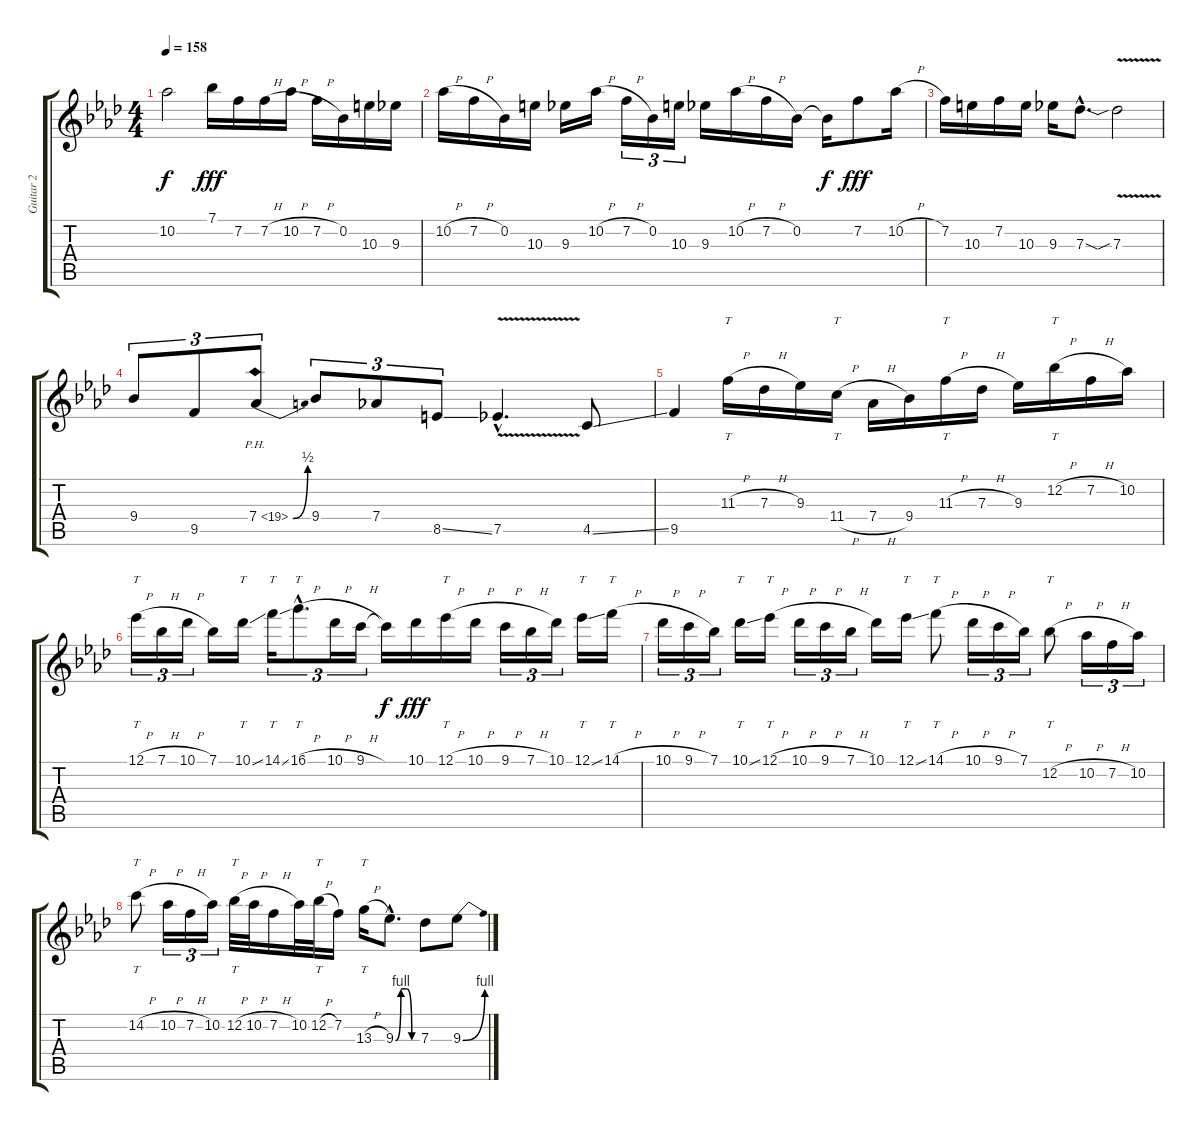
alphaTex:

\track ("Guitar 2" "Guitar 2") {instrument overdrivenguitar}
\staff {score tabs}
\tuning (Eb4 Bb3 Gb3 Db3 Ab2 Db2) {hide}
\ts (4 4)
\tempo 158
\clef g2
\ks ab
10.2{t}.2{dy f} 7.1.16{dy fff} 7.2.16 7.2{h}.16 10.2{h}.16 7.2{h}.16 0.2.16 10.3.16 9.3.16 |
10.2{h}.16 7.2{h}.16 0.2.16 10.3.16 9.3.16 10.2{h}.16 7.2{h}.16{tu (3 2)} 0.2.16{tu (3 2)} 10.3.16{tu (3 2)} 9.3.16 10.2{h}.16 7.2{h}.16 0.2.16 0.2{t}.16{dy f} 7.2.8{dy fff} 10.2{h}.16 |
7.2.16 10.3.16 7.2.16 10.3.16 9.3.16 7.3{sod hac}.8{d} 7.3{v sib}.2 |
9.4.8{tu (3 2)} 9.5.8{tu (3 2)} 7.4{be (bend 0 0 60 2) ph 12}.8{tu (3 2)} 9.4.8{tu (3 2)} 7.4.8{tu (3 2)} 8.5{ss}.8{tu (3 2)} 7.5{v hac}.4{d} 4.5{ss}.8 |
9.5.4 11.3{h}.16{tt} 7.3{h}.16 9.3.16 11.4{h}.16{tt} 7.4{h}.16 9.4.16 11.3{h}.16{tt} 7.3{h}.16 9.3.16 12.2{h}.16{tt} 7.2{h}.16 10.2.16 |
12.1{h}.16{tt tu (3 2)} 7.1{h}.16{tu (3 2)} 10.1{h}.16{tu (3 2)} 7.1.16 10.1{ss}.16{tt} 14.1{ss}.16{tt tu (3 2)} 16.1{h hac}.8{tt d tu (3 2)} 10.1{h}.16{tu (3 2)} 9.1{h}.16{tu (3 2)} 9.1{t}.16{dy f} 10.1.16{dy fff} 12.1{h}.16{tt} 10.1{h}.16 9.1{h}.16{tu (3 2)} 7.1{h}.16{tu (3 2)} 10.1.16{tu (3 2)} 12.1{ss}.16{tt} 14.1{h}.16{tt} |
10.1{h}.16{tu (3 2)} 9.1{h}.16{tu (3 2)} 7.1.16{tu (3 2)} 10.1{ss}.16{tt} 12.1{h}.16{tt} 10.1{h}.16{tu (3 2)} 9.1{h}.16{tu (3 2)} 7.1{h}.16{tu (3 2)} 10.1.16 12.1{ss}.16{tt} 14.1{h}.8{tt} 10.1{h}.16{tu (3 2)} 9.1{h}.16{tu (3 2)} 7.1.16{tu (3 2)} 12.2{h}.8{tt} 10.2{h}.16{tu (3 2)} 7.2{h}.16{tu (3 2)} 10.2.16{tu (3 2)} |
14.2{h}.8{tt} 10.2{h}.16{tu (3 2)} 7.2{h}.16{tu (3 2)} 10.2.16{tu (3 2)} 12.2{h}.32{tt} 10.2{h}.32 7.2{h}.16 10.2.32 12.2{h}.32{tt} 7.2.16 13.3{h}.16{tt} 9.3{be (custom 0 0 15 4 30 4 45 0 60 0) hac}.8{d} 7.3.8 9.3{be (bend 0 0 60 4)}.8
